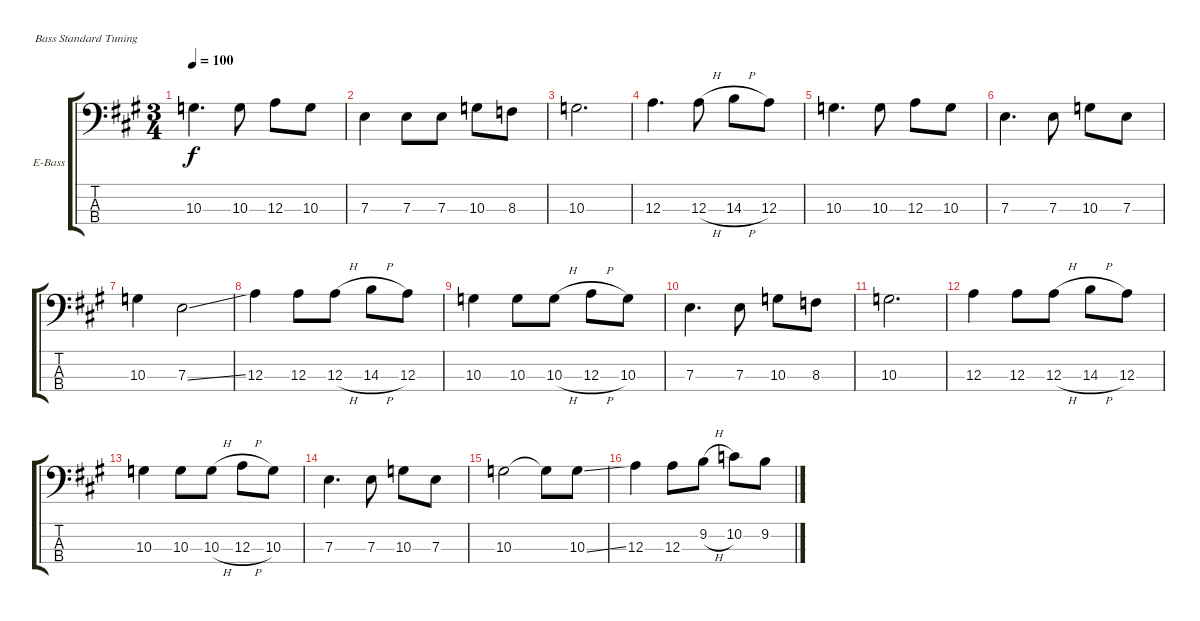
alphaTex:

\bracketExtendMode groupsimilarinstruments
\firstSystemTrackNameOrientation horizontal
\otherSystemsTrackNameOrientation horizontal
\track ("Bass" "E-Bass") {instrument electricbasspick}
\staff {score tabs}
\tuning (G2 D2 A1 E1)
\ts (3 4)
\tempo 100
\clef f4
\scale
1.07062
\ks a
10.3.4{d dy f} 10.3.8 12.3.8 10.3.8 |
\scale
0.929382 7.3.4 7.3.8 7.3.8 10.3.8 8.3.8 |
\scale
1.07062 10.3.2{d} |
\scale
0.929382 12.3.4{d} 12.3{h}.8 14.3{h}.8 12.3.8 |
\scale
1.07062 10.3.4{d} 10.3.8 12.3.8 10.3.8 |
\scale
0.929382 7.3.4{d} 7.3.8 10.3.8 7.3.8 |
\scale
1.07062 10.3.4 7.3{ss}.2 |
\scale
0.929382 12.3.4 12.3.8 12.3{h}.8 14.3{h}.8 12.3.8 |
\scale
1.07062 10.3.4 10.3.8 10.3{h}.8 12.3{h}.8 10.3.8 |
\scale
0.929382 7.3.4{d} 7.3.8 10.3.8 8.3.8 |
\scale
1.07062 10.3.2{d} |
\scale
0.929382 12.3.4 12.3.8 12.3{h}.8 14.3{h}.8 12.3.8 |
\scale
1.07062 10.3.4 10.3.8 10.3{h}.8 12.3{h}.8 10.3.8 |
\scale
0.929382 7.3.4{d} 7.3.8 10.3.8 7.3.8 |
\scale
1.07062 10.3.2 10.3{t}.8 10.3{ss}.8 |
\scale
0.929382 12.3.4 12.3.8 9.2{h}.8 10.2.8 9.2.8
